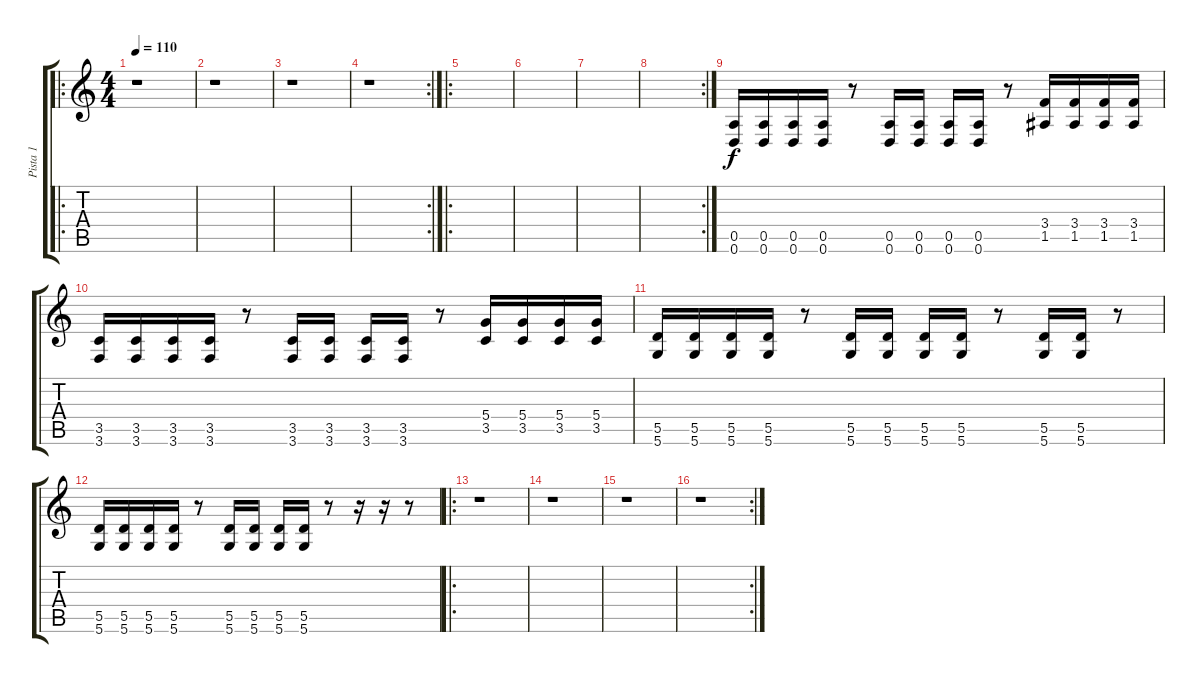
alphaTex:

\track ("Pista 1" "Pista 1") {instrument electricguitarclean}
\staff {score tabs}
\tuning (E4 B3 G3 D3 A2 D2) {hide}
\ro
\ts (4 4)
\tempo 110
\clef g2
\ks c
r.1{dy f} |
r.1 |
r.1 |
\rc 2
r.1 |
\ro
|
|
|
\rc 2
|
(0.5 0.6).16 (0.5 0.6).16 (0.5 0.6).16 (0.5 0.6).16 r.8 (0.5 0.6).16 (0.5 0.6).16 (0.5 0.6).16 (0.5 0.6).16 r.8 (3.4 1.5).16 (3.4 1.5).16 (3.4 1.5).16 (3.4 1.5).16 |
(3.5 3.6).16 (3.5 3.6).16 (3.5 3.6).16 (3.5 3.6).16 r.8 (3.5 3.6).16 (3.5 3.6).16 (3.5 3.6).16 (3.5 3.6).16 r.8 (5.4 3.5).16 (5.4 3.5).16 (5.4 3.5).16 (5.4 3.5).16 |
(5.5 5.6).16 (5.5 5.6).16 (5.5 5.6).16 (5.5 5.6).16 r.8 (5.5 5.6).16 (5.5 5.6).16 (5.5 5.6).16 (5.5 5.6).16 r.8 (5.5 5.6).16 (5.5 5.6).16 r.8 |
(5.5 5.6).16 (5.5 5.6).16 (5.5 5.6).16 (5.5 5.6).16 r.8 (5.5 5.6).16 (5.5 5.6).16 (5.5 5.6).16 (5.5 5.6).16 r.8 r.16 r.16 r.8 |
\ro
r.1 |
r.1 |
r.1 |
\rc 2
r.1
